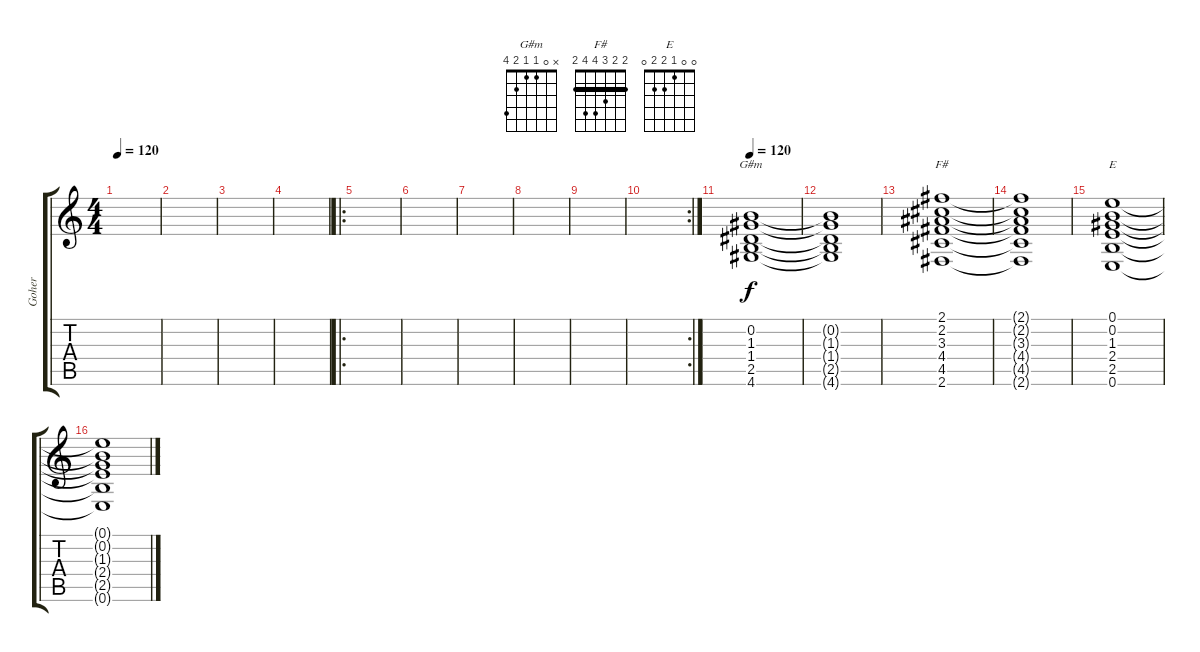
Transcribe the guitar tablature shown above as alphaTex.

\track ("Goher" "Goher") {instrument overdrivenguitar}
\staff {score tabs}
\tuning (E4 B3 G3 D3 A2 E2) {hide}
\chord ("G#m" x 0 1 1 2 4)
\chord ("F#" 2 2 3 4 4 2) {barre 2}
\chord ("E" 0 0 1 2 2 0)
\ts (4 4)
\tempo 120
\tempo 150
\tempo 120
\clef g2
\ks c
|
|
|
|
\ro
|
|
|
|
|
\rc 2
|
\tempo 120
(0.2 1.3 1.4 2.5 4.6).1{ch "G#m"} |
(0.2{t} 1.3{t} 1.4{t} 2.5{t} 4.6{t}).1 |
(2.1 2.2 3.3 4.4 4.5 2.6).1{ch "F#"} |
(2.1{t} 2.2{t} 3.3{t} 4.4{t} 4.5{t} 2.6{t}).1 |
(0.1 0.2 1.3 2.4 2.5 0.6).1{ch "E"} |
(0.1{t} 0.2{t} 1.3{t} 2.4{t} 2.5{t} 0.6{t}).1
